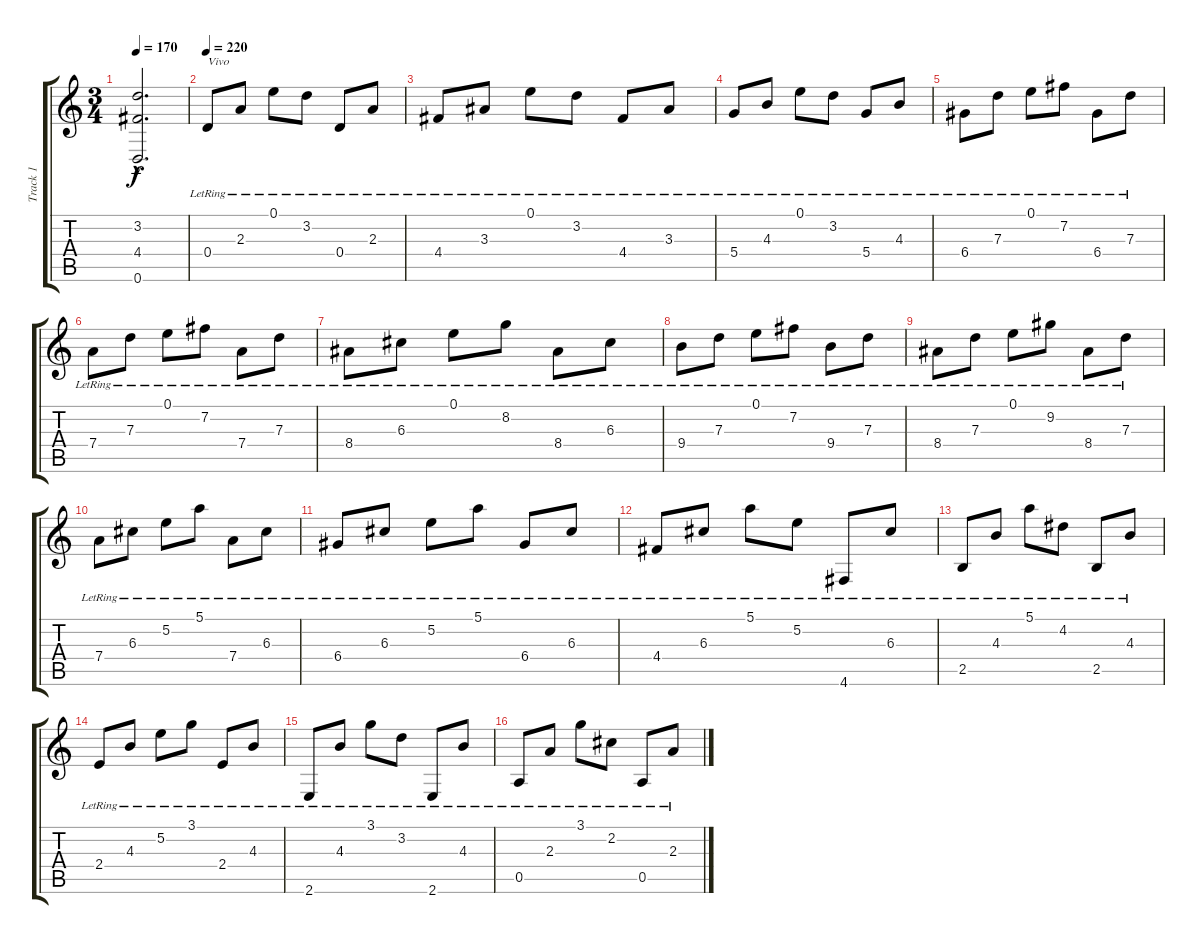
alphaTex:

\track ("Track 1" "Track 1") {instrument acousticguitarnylon}
\staff {score tabs}
\tuning (E4 B3 G3 D3 A2 D2) {hide}
\ts (3 4)
\tempo 170
\clef g2
\ks c
(3.2{hac t} 4.4{hac t} 0.6{hac t}).2{d dy f} |
\tempo 220
0.4{lr}.8{txt "Vivo"} 2.3{lr}.8 0.1{lr}.8 3.2{lr}.8 0.4{lr}.8 2.3{lr}.8 |
4.4{lr}.8 3.3{lr}.8 0.1{lr}.8 3.2{lr}.8 4.4{lr}.8 3.3{lr}.8 |
5.4{lr}.8 4.3{lr}.8 0.1{lr}.8 3.2{lr}.8 5.4{lr}.8 4.3{lr}.8 |
6.4{lr}.8 7.3{lr}.8 0.1{lr}.8 7.2{lr}.8 6.4{lr}.8 7.3{lr}.8 |
7.4{lr}.8 7.3{lr}.8 0.1{lr}.8 7.2{lr}.8 7.4{lr}.8 7.3{lr}.8 |
8.4{lr}.8 6.3{lr}.8 0.1{lr}.8 8.2{lr}.8 8.4{lr}.8 6.3{lr}.8 |
9.4{lr}.8 7.3{lr}.8 0.1{lr}.8 7.2{lr}.8 9.4{lr}.8 7.3{lr}.8 |
8.4{lr}.8 7.3{lr}.8 0.1{lr}.8 9.2{lr}.8 8.4{lr}.8 7.3{lr}.8 |
7.4{lr}.8 6.3{lr}.8 5.2{lr}.8 5.1{lr}.8 7.4{lr}.8 6.3{lr}.8 |
6.4{lr}.8 6.3{lr}.8 5.2{lr}.8 5.1{lr}.8 6.4{lr}.8 6.3{lr}.8 |
4.4{lr}.8 6.3{lr}.8 5.1{lr}.8 5.2{lr}.8 4.6{lr}.8 6.3{lr}.8 |
2.5{lr}.8 4.3{lr}.8 5.1{lr}.8 4.2{lr}.8 2.5{lr}.8 4.3{lr}.8 |
2.4{lr}.8 4.3{lr}.8 5.2{lr}.8 3.1{lr}.8 2.4{lr}.8 4.3{lr}.8 |
2.6{lr}.8 4.3{lr}.8 3.1{lr}.8 3.2{lr}.8 2.6{lr}.8 4.3{lr}.8 |
0.5{lr}.8 2.3{lr}.8 3.1{lr}.8 2.2{lr}.8 0.5{lr}.8 2.3{lr}.8
